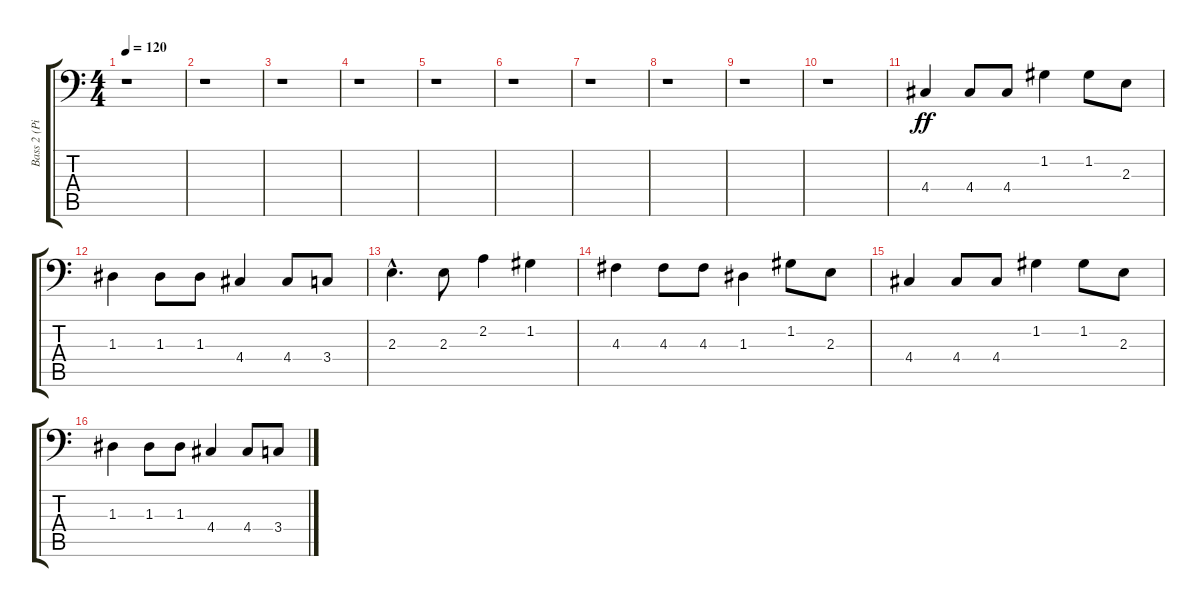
\track ("Bass 2 (Pick)" "Bass 2 (Pi") {instrument electricbasspick}
\staff {score tabs}
\tuning (C3 G2 D2 A1 E1 B0) {hide}
\ts (4 4)
\tempo 120
\clef f4
\ks c
r.1{dy ff} |
r.1 |
r.1 |
r.1 |
r.1 |
r.1 |
r.1 |
r.1 |
r.1 |
r.1 |
4.4.4 4.4.8 4.4.8 1.2.4 1.2.8 2.3.8 |
1.3.4 1.3.8 1.3.8 4.4.4 4.4.8 3.4.8 |
2.3{hac}.4{d} 2.3.8 2.2.4 1.2.4 |
4.3.4 4.3.8 4.3.8 1.3.4 1.2.8 2.3.8 |
4.4.4 4.4.8 4.4.8 1.2.4 1.2.8 2.3.8 |
1.3.4 1.3.8 1.3.8 4.4.4 4.4.8 3.4.8
